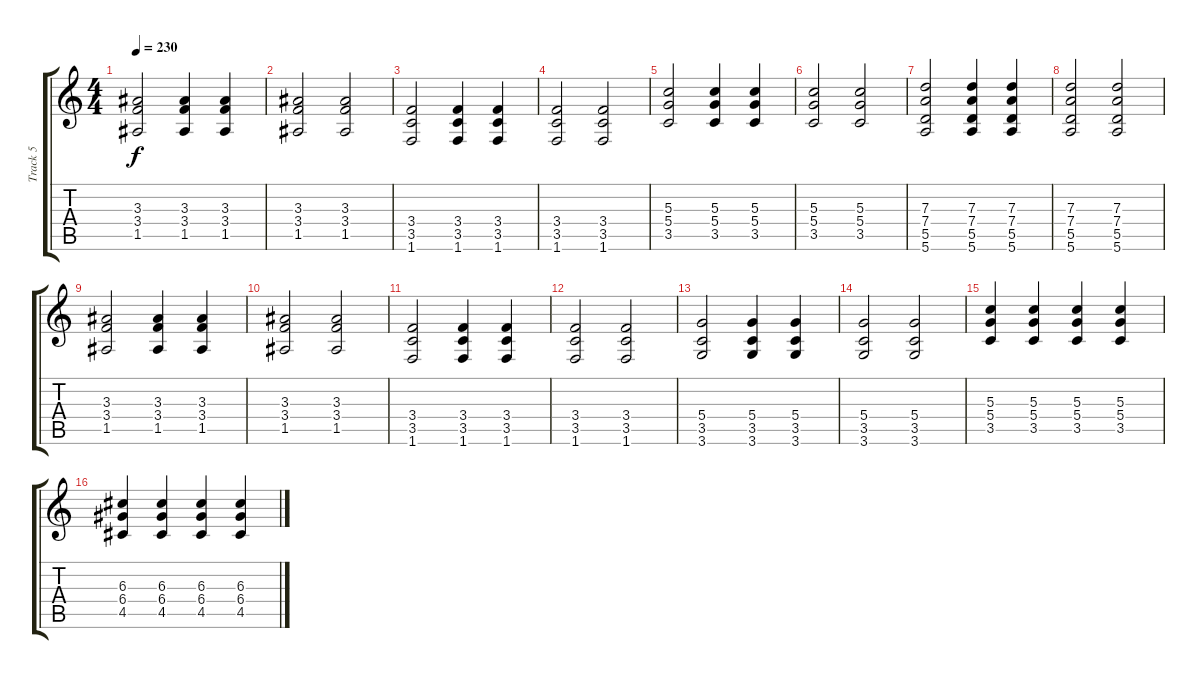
\track ("Track 5" "Track 5") {instrument distortionguitar}
\staff {score tabs}
\tuning (E4 B3 G3 D3 A2 E2) {hide}
\ts (4 4)
\tempo 230
\clef g2
\ks c
(3.3 3.4 1.5).2{dy f} (3.3 3.4 1.5).4 (3.3 3.4 1.5).4 |
(3.3 3.4 1.5).2 (3.3 3.4 1.5).2 |
(3.4 3.5 1.6).2 (3.4 3.5 1.6).4 (3.4 3.5 1.6).4 |
(3.4 3.5 1.6).2 (3.4 3.5 1.6).2 |
(5.3 5.4 3.5).2 (5.3 5.4 3.5).4 (5.3 5.4 3.5).4 |
(5.3 5.4 3.5).2 (5.3 5.4 3.5).2 |
(7.3 7.4 5.5 5.6).2 (7.3 7.4 5.5 5.6).4 (7.3 7.4 5.5 5.6).4 |
(7.3 7.4 5.5 5.6).2 (7.3 7.4 5.5 5.6).2 |
(3.3 3.4 1.5).2 (3.3 3.4 1.5).4 (3.3 3.4 1.5).4 |
(3.3 3.4 1.5).2 (3.3 3.4 1.5).2 |
(3.4 3.5 1.6).2 (3.4 3.5 1.6).4 (3.4 3.5 1.6).4 |
(3.4 3.5 1.6).2 (3.4 3.5 1.6).2 |
(5.4 3.5 3.6).2 (5.4 3.5 3.6).4 (5.4 3.5 3.6).4 |
(5.4 3.5 3.6).2 (5.4 3.5 3.6).2 |
(5.3 5.4 3.5).4 (5.3 5.4 3.5).4 (5.3 5.4 3.5).4 (5.3 5.4 3.5).4 |
(6.3 6.4 4.5).4 (6.3 6.4 4.5).4 (6.3 6.4 4.5).4 (6.3 6.4 4.5).4
